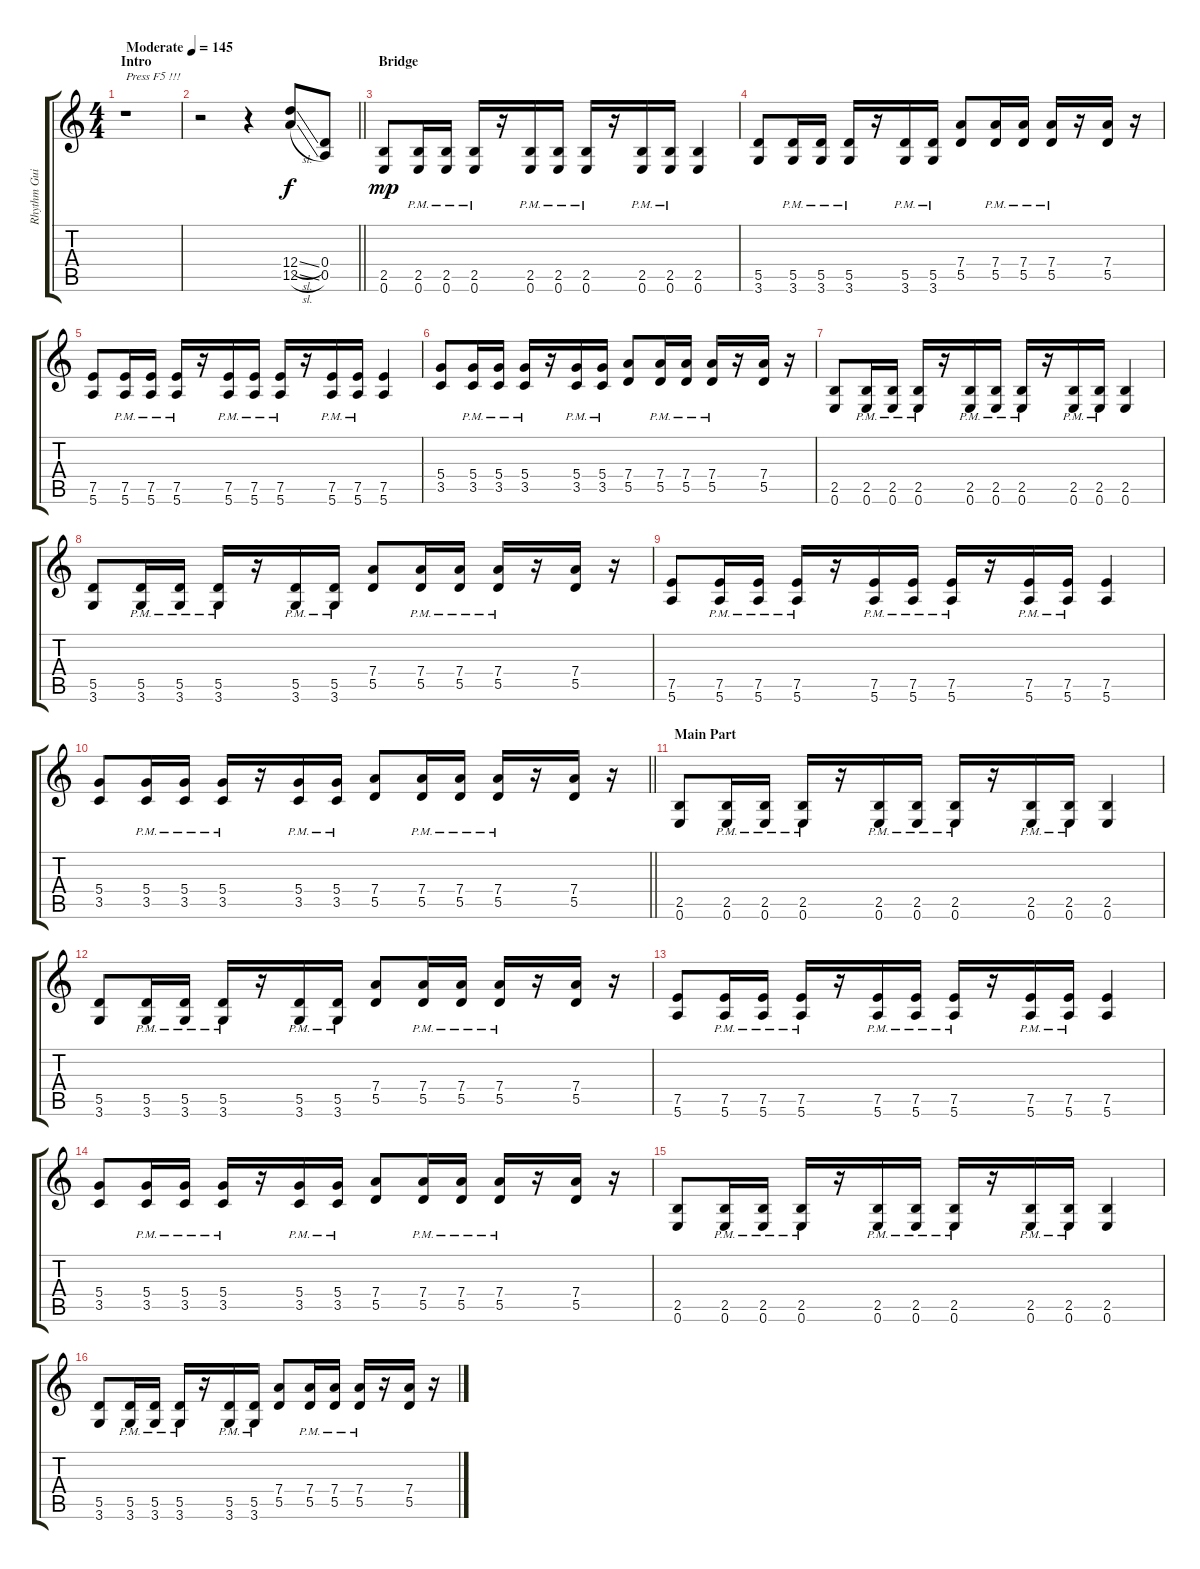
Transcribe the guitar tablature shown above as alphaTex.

\track ("Rhythm Guitar" "Rhythm Gui") {instrument distortionguitar}
\staff {score tabs}
\tuning (E4 B3 G3 D3 A2 E2) {hide}
\ts (4 4)
\section ("" "Intro")
\tempo (145 "Moderate")
\clef g2
\ks c
r.1{txt "Press F5 !!!" dy f instrument distortionguitar} |
\barLineRight lightlight
r.2 r.4 (12.4{sl} 12.5{sl}).8 (0.4 0.5).8 |
\section ("" "Bridge")
(2.5 0.6).8{dy mp balance 8} (2.5{pm} 0.6{pm}).16 (2.5{pm} 0.6{pm}).16 (2.5{pm} 0.6{pm}).16 r.16 (2.5{pm} 0.6{pm}).16 (2.5{pm} 0.6{pm}).16 (2.5{pm} 0.6{pm}).16 r.16 (2.5{pm} 0.6{pm}).16 (2.5{pm} 0.6{pm}).16 (2.5 0.6).4 |
(5.5 3.6).8 (5.5{pm} 3.6{pm}).16 (5.5{pm} 3.6{pm}).16 (5.5{pm} 3.6{pm}).16 r.16 (5.5{pm} 3.6{pm}).16 (5.5{pm} 3.6{pm}).16 (7.4 5.5).8 (7.4{pm} 5.5{pm}).16 (7.4{pm} 5.5{pm}).16 (7.4{pm} 5.5{pm}).16 r.16 (7.4 5.5).16 r.16 |
(7.5 5.6).8 (7.5{pm} 5.6{pm}).16 (7.5{pm} 5.6{pm}).16 (7.5{pm} 5.6{pm}).16 r.16 (7.5{pm} 5.6{pm}).16 (7.5{pm} 5.6{pm}).16 (7.5{pm} 5.6{pm}).16 r.16 (7.5{pm} 5.6{pm}).16 (7.5{pm} 5.6{pm}).16 (7.5 5.6).4 |
(5.4 3.5).8 (5.4{pm} 3.5{pm}).16 (5.4{pm} 3.5{pm}).16 (5.4{pm} 3.5{pm}).16 r.16 (5.4{pm} 3.5{pm}).16 (5.4{pm} 3.5{pm}).16 (7.4 5.5).8 (7.4{pm} 5.5{pm}).16 (7.4{pm} 5.5{pm}).16 (7.4{pm} 5.5{pm}).16 r.16 (7.4 5.5).16 r.16 |
(2.5 0.6).8{balance 8} (2.5{pm} 0.6{pm}).16 (2.5{pm} 0.6{pm}).16 (2.5{pm} 0.6{pm}).16 r.16 (2.5{pm} 0.6{pm}).16 (2.5{pm} 0.6{pm}).16 (2.5{pm} 0.6{pm}).16 r.16 (2.5{pm} 0.6{pm}).16 (2.5{pm} 0.6{pm}).16 (2.5 0.6).4 |
(5.5 3.6).8 (5.5{pm} 3.6{pm}).16 (5.5{pm} 3.6{pm}).16 (5.5{pm} 3.6{pm}).16 r.16 (5.5{pm} 3.6{pm}).16 (5.5{pm} 3.6{pm}).16 (7.4 5.5).8 (7.4{pm} 5.5{pm}).16 (7.4{pm} 5.5{pm}).16 (7.4{pm} 5.5{pm}).16 r.16 (7.4 5.5).16 r.16 |
(7.5 5.6).8 (7.5{pm} 5.6{pm}).16 (7.5{pm} 5.6{pm}).16 (7.5{pm} 5.6{pm}).16 r.16 (7.5{pm} 5.6{pm}).16 (7.5{pm} 5.6{pm}).16 (7.5{pm} 5.6{pm}).16 r.16 (7.5{pm} 5.6{pm}).16 (7.5{pm} 5.6{pm}).16 (7.5 5.6).4 |
\barLineRight lightlight
(5.4 3.5).8 (5.4{pm} 3.5{pm}).16 (5.4{pm} 3.5{pm}).16 (5.4{pm} 3.5{pm}).16 r.16 (5.4{pm} 3.5{pm}).16 (5.4{pm} 3.5{pm}).16 (7.4 5.5).8 (7.4{pm} 5.5{pm}).16 (7.4{pm} 5.5{pm}).16 (7.4{pm} 5.5{pm}).16 r.16 (7.4 5.5).16 r.16 |
\section ("" "Main Part")
(2.5 0.6).8{balance 8} (2.5{pm} 0.6{pm}).16 (2.5{pm} 0.6{pm}).16 (2.5{pm} 0.6{pm}).16 r.16 (2.5{pm} 0.6{pm}).16 (2.5{pm} 0.6{pm}).16 (2.5{pm} 0.6{pm}).16 r.16 (2.5{pm} 0.6{pm}).16 (2.5{pm} 0.6{pm}).16 (2.5 0.6).4 |
(5.5 3.6).8 (5.5{pm} 3.6{pm}).16 (5.5{pm} 3.6{pm}).16 (5.5{pm} 3.6{pm}).16 r.16 (5.5{pm} 3.6{pm}).16 (5.5{pm} 3.6{pm}).16 (7.4 5.5).8 (7.4{pm} 5.5{pm}).16 (7.4{pm} 5.5{pm}).16 (7.4{pm} 5.5{pm}).16 r.16 (7.4 5.5).16 r.16 |
(7.5 5.6).8 (7.5{pm} 5.6{pm}).16 (7.5{pm} 5.6{pm}).16 (7.5{pm} 5.6{pm}).16 r.16 (7.5{pm} 5.6{pm}).16 (7.5{pm} 5.6{pm}).16 (7.5{pm} 5.6{pm}).16 r.16 (7.5{pm} 5.6{pm}).16 (7.5{pm} 5.6{pm}).16 (7.5 5.6).4 |
(5.4 3.5).8 (5.4{pm} 3.5{pm}).16 (5.4{pm} 3.5{pm}).16 (5.4{pm} 3.5{pm}).16 r.16 (5.4{pm} 3.5{pm}).16 (5.4{pm} 3.5{pm}).16 (7.4 5.5).8 (7.4{pm} 5.5{pm}).16 (7.4{pm} 5.5{pm}).16 (7.4{pm} 5.5{pm}).16 r.16 (7.4 5.5).16 r.16 |
(2.5 0.6).8{balance 8} (2.5{pm} 0.6{pm}).16 (2.5{pm} 0.6{pm}).16 (2.5{pm} 0.6{pm}).16 r.16 (2.5{pm} 0.6{pm}).16 (2.5{pm} 0.6{pm}).16 (2.5{pm} 0.6{pm}).16 r.16 (2.5{pm} 0.6{pm}).16 (2.5{pm} 0.6{pm}).16 (2.5 0.6).4 |
(5.5 3.6).8 (5.5{pm} 3.6{pm}).16 (5.5{pm} 3.6{pm}).16 (5.5{pm} 3.6{pm}).16 r.16 (5.5{pm} 3.6{pm}).16 (5.5{pm} 3.6{pm}).16 (7.4 5.5).8 (7.4{pm} 5.5{pm}).16 (7.4{pm} 5.5{pm}).16 (7.4{pm} 5.5{pm}).16 r.16 (7.4 5.5).16 r.16
